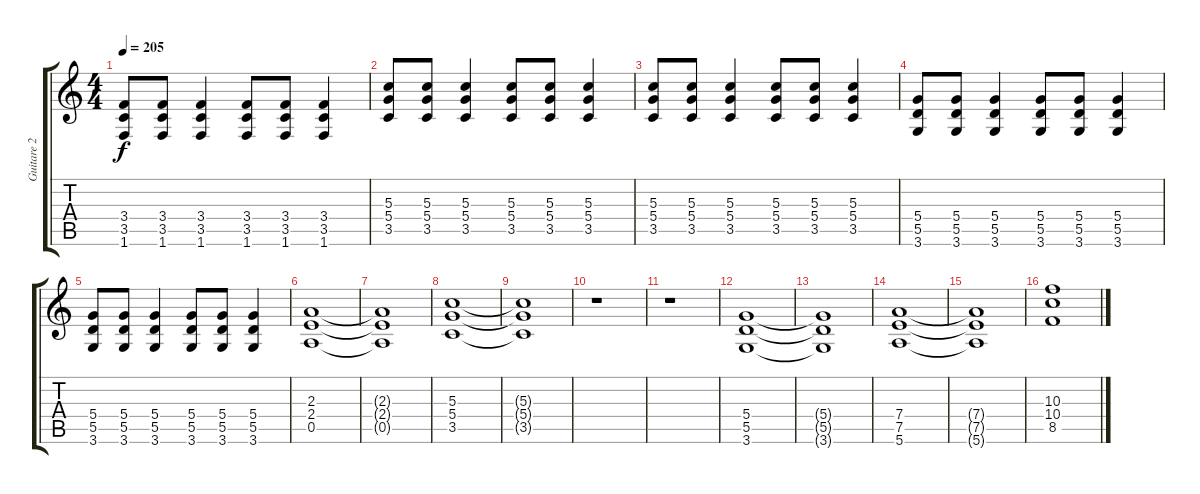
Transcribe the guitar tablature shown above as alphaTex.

\track ("Guitare 2" "Guitare 2") {instrument distortionguitar}
\staff {score tabs}
\tuning (E4 B3 G3 D3 A2 E2) {hide}
\ts (4 4)
\tempo 205
\clef g2
\ks c
(3.4 3.5 1.6).8{dy f} (3.4 3.5 1.6).8 (3.4 3.5 1.6).4 (3.4 3.5 1.6).8 (3.4 3.5 1.6).8 (3.4 3.5 1.6).4 |
(5.3 5.4 3.5).8 (5.3 5.4 3.5).8 (5.3 5.4 3.5).4 (5.3 5.4 3.5).8 (5.3 5.4 3.5).8 (5.3 5.4 3.5).4 |
(5.3 5.4 3.5).8 (5.3 5.4 3.5).8 (5.3 5.4 3.5).4 (5.3 5.4 3.5).8 (5.3 5.4 3.5).8 (5.3 5.4 3.5).4 |
(5.4 5.5 3.6).8 (5.4 5.5 3.6).8 (5.4 5.5 3.6).4 (5.4 5.5 3.6).8 (5.4 5.5 3.6).8 (5.4 5.5 3.6).4 |
(5.4 5.5 3.6).8 (5.4 5.5 3.6).8 (5.4 5.5 3.6).4 (5.4 5.5 3.6).8 (5.4 5.5 3.6).8 (5.4 5.5 3.6).4 |
(2.3 2.4 0.5).1 |
(2.3{t} 2.4{t} 0.5{t}).1 |
(5.3 5.4 3.5).1 |
(5.3{t} 5.4{t} 3.5{t}).1 |
r.1 |
r.1 |
(5.4 5.5 3.6).1 |
(5.4{t} 5.5{t} 3.6{t}).1 |
(7.4 7.5 5.6).1 |
(7.4{t} 7.5{t} 5.6{t}).1 |
(10.3 10.4 8.5).1
